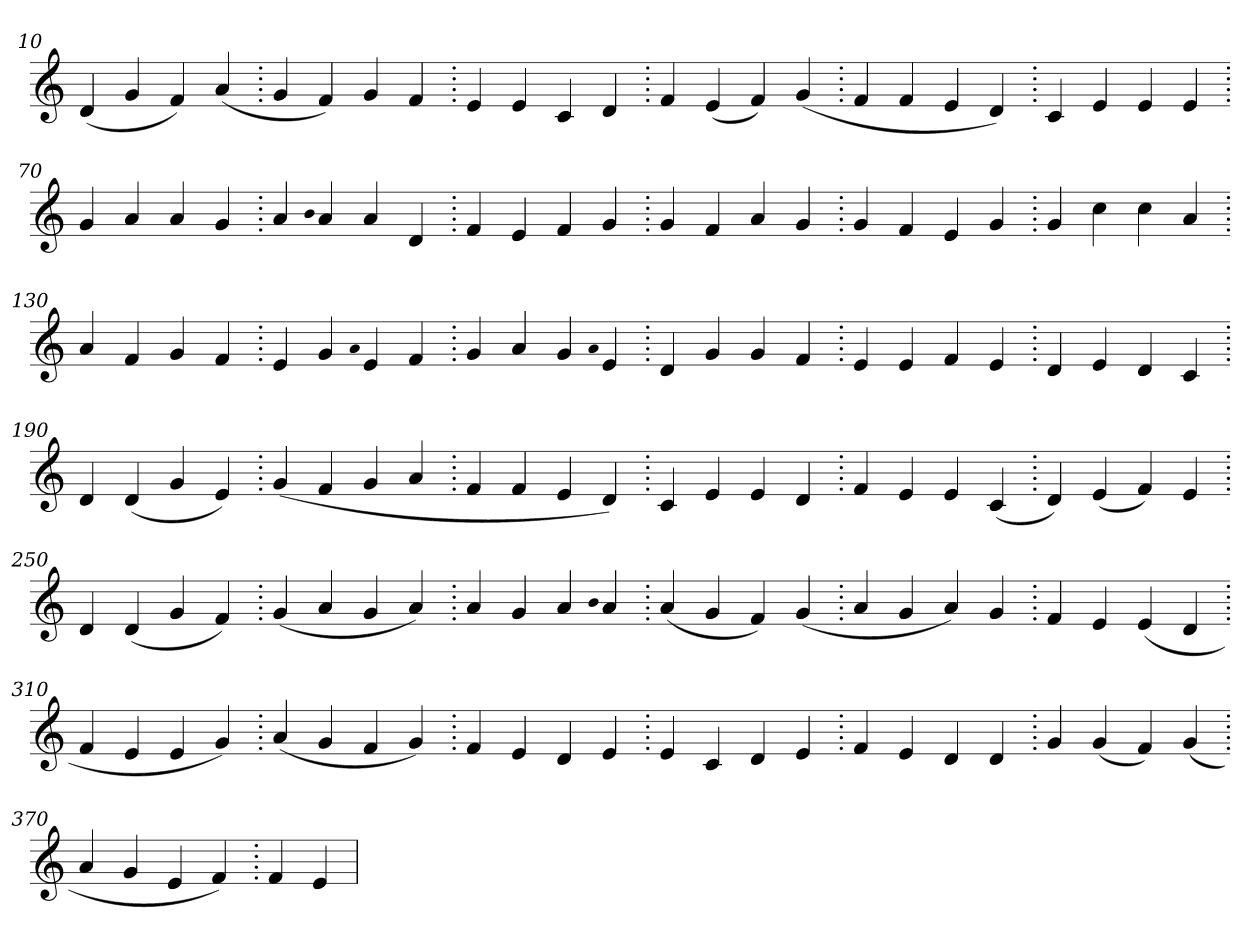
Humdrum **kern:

**kern
*part1
*staff1
*clefG2
=10.
(>4d
4g
4f)
(>4a
=20.
4g
4f)
4g
4f
=30.
4e
4e
4c
4d
=40.
4f
(>4e
4f)
(>4g
=50.
4f
4f
4e
4d)
=60.
4c
4e
4e
4e
=70.
4g
4a
4a
4g
=80.
4a
qqb
4a
4a
4d
=90.
4f
4e
4f
4g
=100.
4g
4f
4a
4g
=110.
4g
4f
4e
4g
=120.
4g
4cc
4cc
4a
=130.
4a
4f
4g
4f
=140.
4e
4g
qqa
4e
4f
=150.
4g
4a
4g
qqa
4e
=160.
4d
4g
4g
4f
=170.
4e
4e
4f
4e
=180.
4d
4e
4d
4c
=190.
4d
(>4d
4g
4e)
=200.
(>4g
4f
4g
4a
=210.
4f
4f
4e
4d)
=220.
4c
4e
4e
4d
=230.
4f
4e
4e
(>4c
=240.
4d)
(>4e
4f)
4e
=250.
4d
(>4d
4g
4f)
=260.
(>4g
4a
4g
4a)
=270.
4a
4g
4a
qqb
4a
=280.
(>4a
4g
4f)
(>4g
=290.
4a
4g
4a)
4g
=300.
4f
4e
(>4e
4d
=310.
4f
4e
4e
4g)
=320.
(>4a
4g
4f
4g)
=330.
4f
4e
4d
4e
=340.
4e
4c
4d
4e
=350.
4f
4e
4d
4d
=360.
4g
(>4g
4f)
(>4g
=370.
4a
4g
4e
4f)
=380.
4f
4e
=
*-
